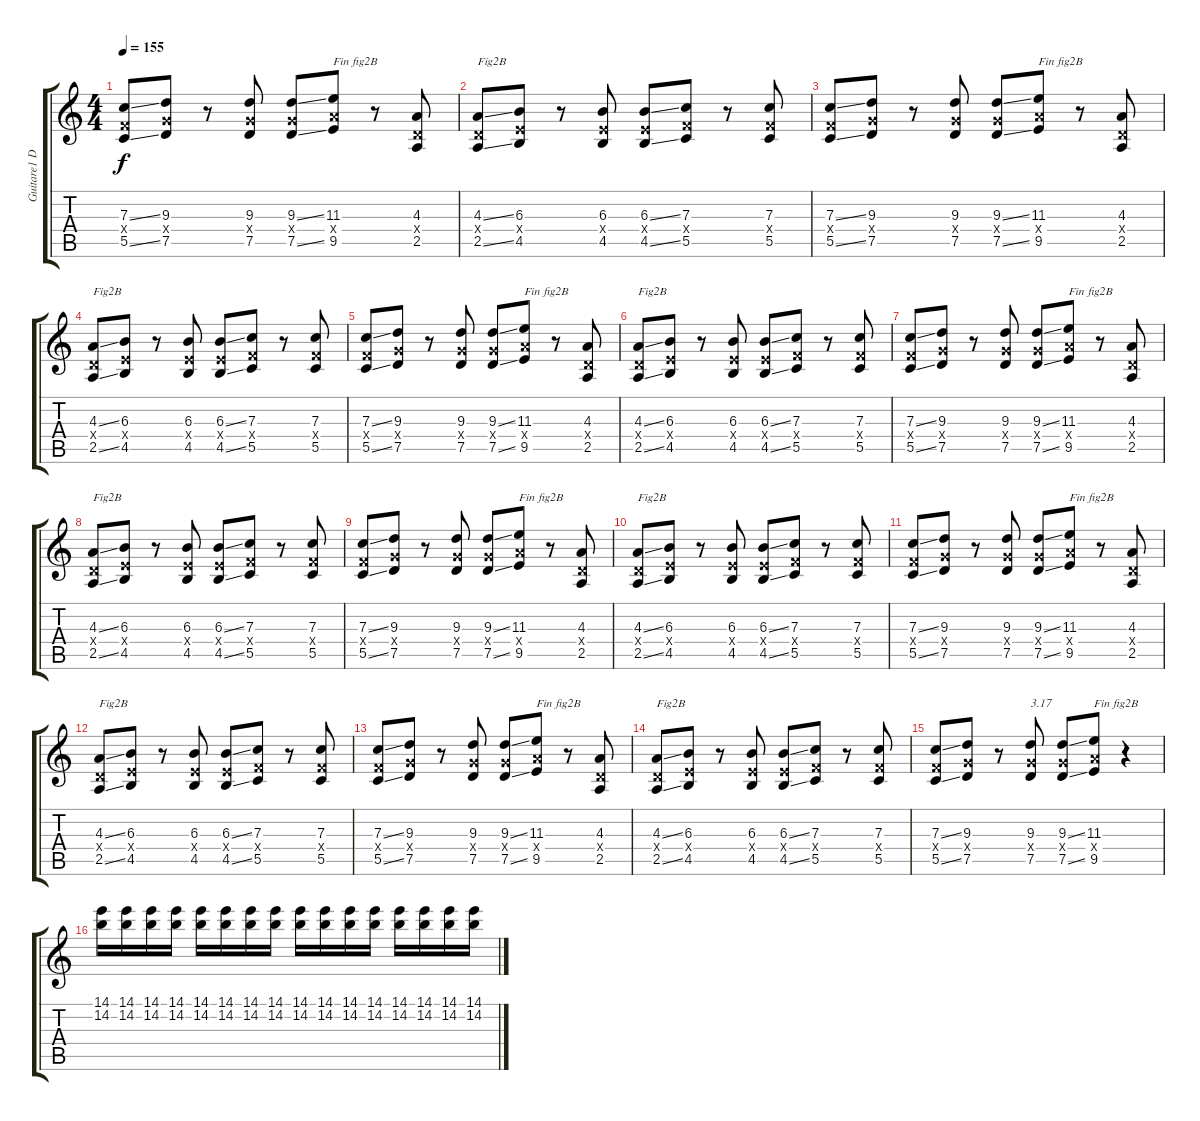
\track ("Guitare1 D" "Guitare1 D") {instrument distortionguitar}
\staff {score tabs}
\tuning (D4 A3 F3 C3 G2 D2) {hide}
\ts (4 4)
\tempo 155
\clef g2
\ks c
(7.3{ss} 5.4{x} 5.5{ss}).8{dy f} (9.3 7.4{x} 7.5).8 r.8 (9.3 7.4{x} 7.5).8 (9.3{ss} 7.4{x} 7.5{ss}).8 (11.3 9.4{x} 9.5).8{txt "Fin fig2B"} r.8 (4.3 2.4{x} 2.5).8 |
(4.3{ss} 2.4{x} 2.5{ss}).8{txt "Fig2B"} (6.3 4.4{x} 4.5).8 r.8 (6.3 4.4{x} 4.5).8 (6.3{ss} 4.4{x} 4.5{ss}).8 (7.3 5.4{x} 5.5).8 r.8 (7.3 5.4{x} 5.5).8 |
(7.3{ss} 5.4{x} 5.5{ss}).8 (9.3 7.4{x} 7.5).8 r.8 (9.3 7.4{x} 7.5).8 (9.3{ss} 7.4{x} 7.5{ss}).8 (11.3 9.4{x} 9.5).8{txt "Fin fig2B"} r.8 (4.3 2.4{x} 2.5).8 |
(4.3{ss} 2.4{x} 2.5{ss}).8{txt "Fig2B"} (6.3 4.4{x} 4.5).8 r.8 (6.3 4.4{x} 4.5).8 (6.3{ss} 4.4{x} 4.5{ss}).8 (7.3 5.4{x} 5.5).8 r.8 (7.3 5.4{x} 5.5).8 |
(7.3{ss} 5.4{x} 5.5{ss}).8 (9.3 7.4{x} 7.5).8 r.8 (9.3 7.4{x} 7.5).8 (9.3{ss} 7.4{x} 7.5{ss}).8 (11.3 9.4{x} 9.5).8{txt "Fin fig2B"} r.8 (4.3 2.4{x} 2.5).8 |
(4.3{ss} 2.4{x} 2.5{ss}).8{txt "Fig2B"} (6.3 4.4{x} 4.5).8 r.8 (6.3 4.4{x} 4.5).8 (6.3{ss} 4.4{x} 4.5{ss}).8 (7.3 5.4{x} 5.5).8 r.8 (7.3 5.4{x} 5.5).8 |
(7.3{ss} 5.4{x} 5.5{ss}).8 (9.3 7.4{x} 7.5).8 r.8 (9.3 7.4{x} 7.5).8 (9.3{ss} 7.4{x} 7.5{ss}).8 (11.3 9.4{x} 9.5).8{txt "Fin fig2B"} r.8 (4.3 2.4{x} 2.5).8 |
(4.3{ss} 2.4{x} 2.5{ss}).8{txt "Fig2B"} (6.3 4.4{x} 4.5).8 r.8 (6.3 4.4{x} 4.5).8 (6.3{ss} 4.4{x} 4.5{ss}).8 (7.3 5.4{x} 5.5).8 r.8 (7.3 5.4{x} 5.5).8 |
(7.3{ss} 5.4{x} 5.5{ss}).8 (9.3 7.4{x} 7.5).8 r.8 (9.3 7.4{x} 7.5).8 (9.3{ss} 7.4{x} 7.5{ss}).8 (11.3 9.4{x} 9.5).8{txt "Fin fig2B"} r.8 (4.3 2.4{x} 2.5).8 |
(4.3{ss} 2.4{x} 2.5{ss}).8{txt "Fig2B"} (6.3 4.4{x} 4.5).8 r.8 (6.3 4.4{x} 4.5).8 (6.3{ss} 4.4{x} 4.5{ss}).8 (7.3 5.4{x} 5.5).8 r.8 (7.3 5.4{x} 5.5).8 |
(7.3{ss} 5.4{x} 5.5{ss}).8 (9.3 7.4{x} 7.5).8 r.8 (9.3 7.4{x} 7.5).8 (9.3{ss} 7.4{x} 7.5{ss}).8 (11.3 9.4{x} 9.5).8{txt "Fin fig2B"} r.8 (4.3 2.4{x} 2.5).8 |
(4.3{ss} 2.4{x} 2.5{ss}).8{txt "Fig2B"} (6.3 4.4{x} 4.5).8 r.8 (6.3 4.4{x} 4.5).8 (6.3{ss} 4.4{x} 4.5{ss}).8 (7.3 5.4{x} 5.5).8 r.8 (7.3 5.4{x} 5.5).8 |
(7.3{ss} 5.4{x} 5.5{ss}).8 (9.3 7.4{x} 7.5).8 r.8 (9.3 7.4{x} 7.5).8 (9.3{ss} 7.4{x} 7.5{ss}).8 (11.3 9.4{x} 9.5).8{txt "Fin fig2B"} r.8 (4.3 2.4{x} 2.5).8 |
(4.3{ss} 2.4{x} 2.5{ss}).8{txt "Fig2B"} (6.3 4.4{x} 4.5).8 r.8 (6.3 4.4{x} 4.5).8 (6.3{ss} 4.4{x} 4.5{ss}).8 (7.3 5.4{x} 5.5).8 r.8 (7.3 5.4{x} 5.5).8 |
(7.3{ss} 5.4{x} 5.5{ss}).8 (9.3 7.4{x} 7.5).8 r.8 (9.3 7.4{x} 7.5).8{txt "3.17"} (9.3{ss} 7.4{x} 7.5{ss}).8 (11.3 9.4{x} 9.5).8{txt "Fin fig2B"} r.4 |
(14.1 14.2).16 (14.1 14.2).16 (14.1 14.2).16 (14.1 14.2).16 (14.1 14.2).16 (14.1 14.2).16 (14.1 14.2).16 (14.1 14.2).16 (14.1 14.2).16 (14.1 14.2).16 (14.1 14.2).16 (14.1 14.2).16 (14.1 14.2).16 (14.1 14.2).16 (14.1 14.2).16 (14.1{ss} 14.2{ss}).16
